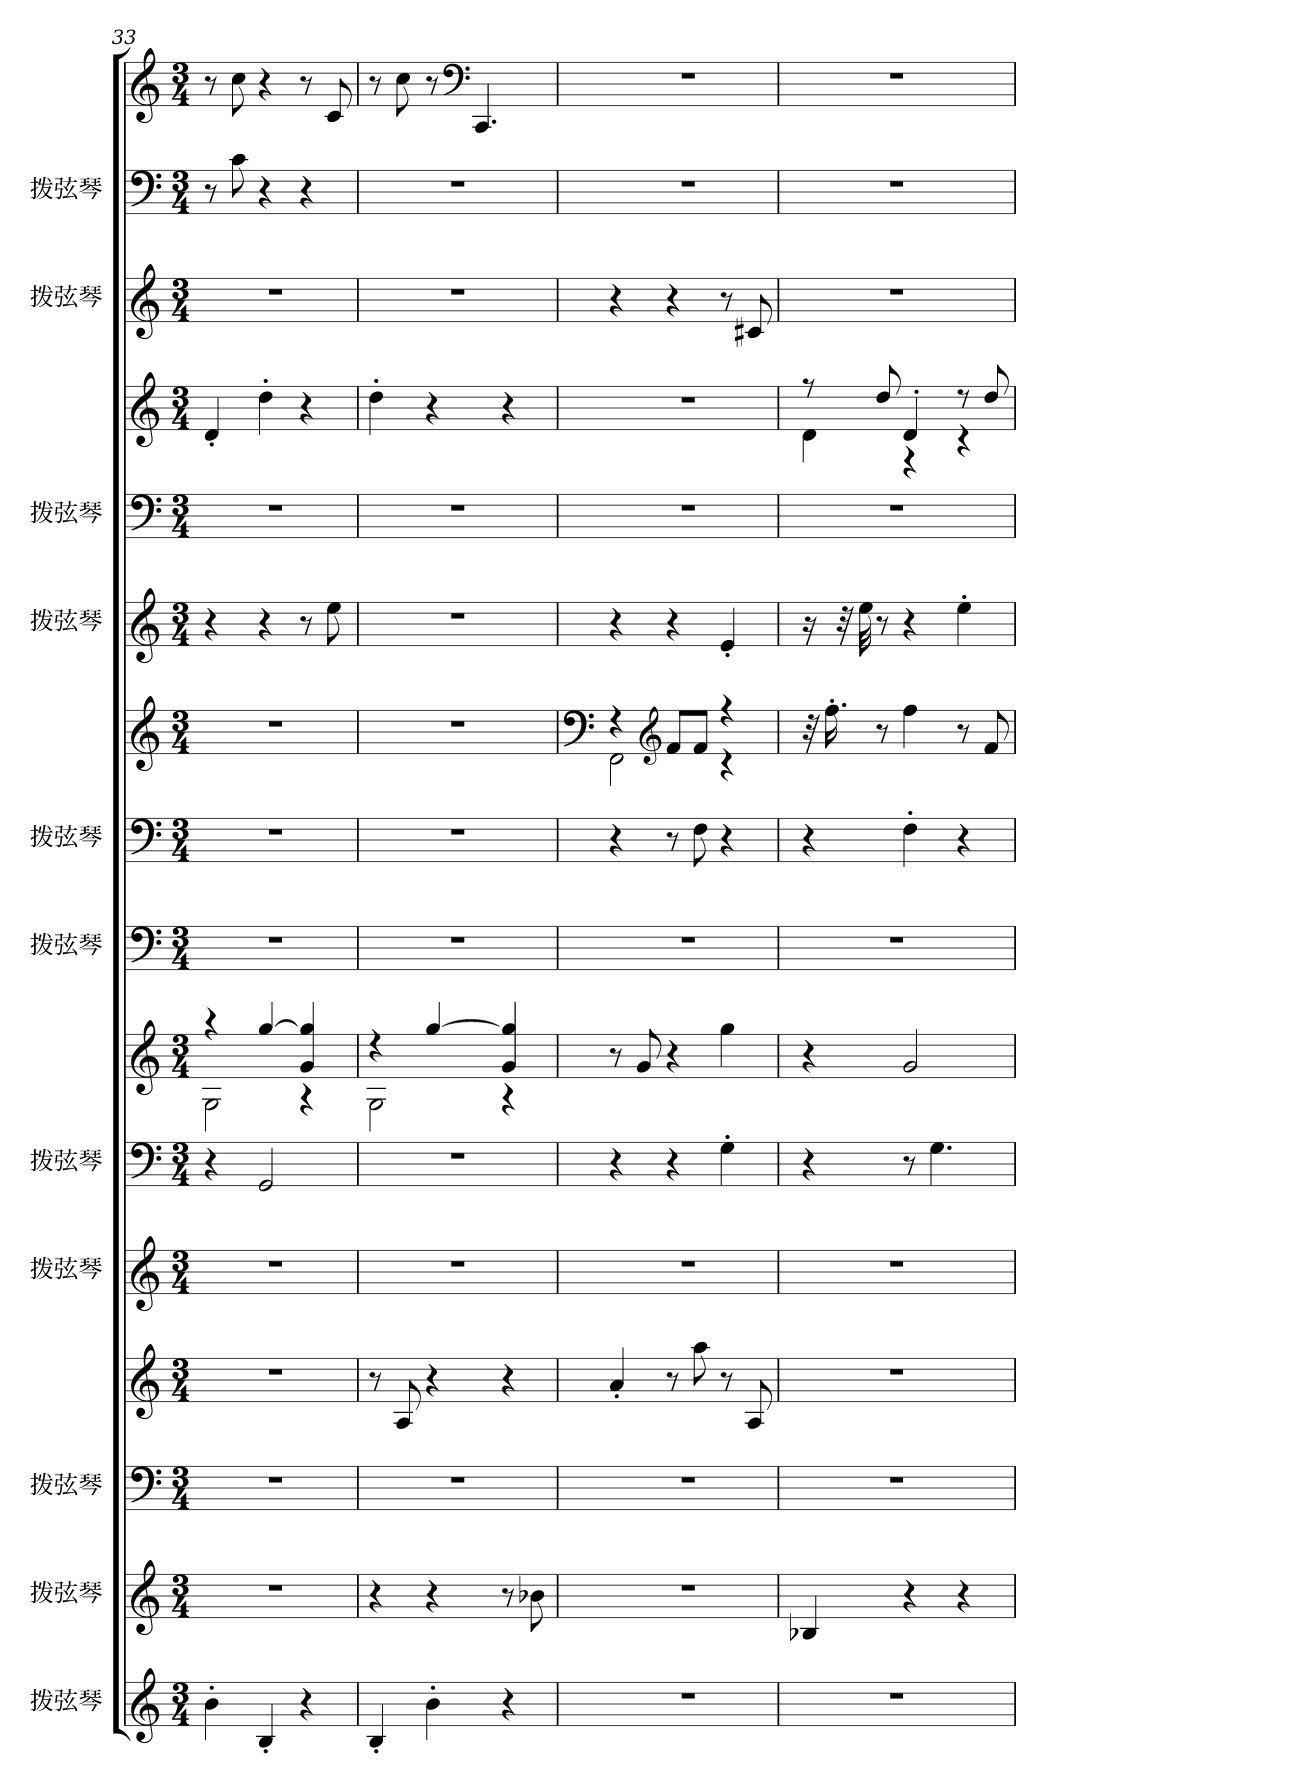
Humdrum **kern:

**kern	**kern	**kern	**kern	**kern	**kern	**kern	**kern	**kern	**kern	**kern	**kern	**kern	**kern	**kern	**kern
*part11	*part10	*part9	*part9	*part8	*part7	*part7	*part6	*part5	*part5	*part4	*part3	*part3	*part2	*part1	*part1
*staff16	*staff15	*staff14	*staff13	*staff12	*staff11	*staff10	*staff9	*staff8	*staff7	*staff6	*staff5	*staff4	*staff3	*staff2	*staff1
*I"拨弦琴	*I"拨弦琴	*I"拨弦琴	*	*I"拨弦琴	*I"拨弦琴	*	*I"拨弦琴	*I"拨弦琴	*	*I"拨弦琴	*I"拨弦琴	*	*I"拨弦琴	*I"拨弦琴	*
*clefG2	*clefG2	*clefF4	*clefG2	*clefG2	*clefF4	*clefG2	*clefF4	*clefF4	*clefG2	*clefG2	*clefF4	*clefG2	*clefG2	*clefF4	*clefG2
*k[]	*k[]	*k[]	*k[]	*k[]	*k[]	*k[]	*k[]	*k[]	*k[]	*k[]	*k[]	*k[]	*k[]	*k[]	*k[]
*M3/4	*M3/4	*M3/4	*M3/4	*M3/4	*M3/4	*M3/4	*M3/4	*M3/4	*M3/4	*M3/4	*M3/4	*M3/4	*M3/4	*M3/4	*M3/4
=33	=33	=33	=33	=33	=33	=33	=33	=33	=33	=33	=33	=33	=33	=33	=33
*	*	*	*	*	*	*^	*	*	*	*	*	*	*	*	*
4b'\	2.r	2.r	2.r	2.r	4r	4r	2G\	2.r	2.r	2.r	4r	2.r	4d'/	2.r	8r	8r
.	.	.	.	.	.	.	.	.	.	.	.	.	.	.	8c\	8cc\
4B'/	.	.	.	.	2GG/	[4gg/	.	.	.	.	4r	.	4dd'\	.	4r	4r
4r	.	.	.	.	.	4g/ 4gg/]	4r	.	.	.	8r	.	4r	.	4r	8r
.	.	.	.	.	.	.	.	.	.	.	8ee\	.	.	.	.	8c/
=34	=34	=34	=34	=34	=34	=34	=34	=34	=34	=34	=34	=34	=34	=34	=34	=34
4B'/	4r	2.r	8r	2.r	2.r	4r	2G\	2.r	2.r	2.r	2.r	2.r	4dd'\	2.r	2.r	8r
.	.	.	8A/	.	.	.	.	.	.	.	.	.	.	.	.	8cc\
4b'\	4r	.	4r	.	.	[4gg/	.	.	.	.	.	.	4r	.	.	8r
*	*	*	*	*	*	*	*	*	*	*	*	*	*	*	*	*clefF4
.	.	.	.	.	.	.	.	.	.	.	.	.	.	.	.	4.CC/
4r	8r	.	4r	.	.	4g/ 4gg/]	4r	.	.	.	.	.	4r	.	.	.
.	8b-X\	.	.	.	.	.	.	.	.	.	.	.	.	.	.	.
*	*	*	*	*	*	*v	*v	*	*	*	*	*	*	*	*	*
=35	=35	=35	=35	=35	=35	=35	=35	=35	=35	=35	=35	=35	=35	=35	=35
*	*	*	*	*	*	*	*	*	*clefF4	*	*	*	*	*	*
*	*	*	*	*	*	*	*	*	*^	*	*	*	*	*	*
2.r	2.r	2.r	4a'/	2.r	4r	8r	2.r	4r	4r	2FF\	4r	2.r	2.r	4r	2.r	2.r
.	.	.	.	.	.	8g/	.	.	.	.	.	.	.	.	.	.
*	*	*	*	*	*	*	*	*	*clefG2	*	*	*	*	*	*	*
.	.	.	8r	.	4r	4r	.	8r	8f/L	.	4r	.	.	4r	.	.
.	.	.	8aa\	.	.	.	.	8F\	8f/J	.	.	.	.	.	.	.
.	.	.	8r	.	4G'\	4gg\	.	4r	4r	4r	4e'/	.	.	8r	.	.
.	.	.	8A/	.	.	.	.	.	.	.	.	.	.	8c#X/	.	.
*	*	*	*	*	*	*	*	*	*v	*v	*	*	*	*	*	*
=36	=36	=36	=36	=36	=36	=36	=36	=36	=36	=36	=36	=36	=36	=36	=36
*	*	*	*	*	*	*	*	*	*	*	*	*^	*	*	*
2.r	4B-X/	2.r	2.r	2.r	4r	4r	2.r	4r	32r	16r	2.r	8r	4d\	2.r	2.r	2.r
.	.	.	.	.	.	.	.	.	16.ff'\	.	.	.	.	.	.	.
.	.	.	.	.	.	.	.	.	.	32r	.	.	.	.	.	.
.	.	.	.	.	.	.	.	.	.	32ee\	.	.	.	.	.	.
.	.	.	.	.	.	.	.	.	8r	8r	.	8dd/	.	.	.	.
.	4r	.	.	.	8r	2g/	.	4F'\	4ff\	4r	.	4d'/	4r	.	.	.
.	.	.	.	.	4.G\	.	.	.	.	.	.	.	.	.	.	.
.	4r	.	.	.	.	.	.	4r	8r	4ee'\	.	8r	4r	.	.	.
.	.	.	.	.	.	.	.	.	8f/	.	.	8dd/	.	.	.	.
*	*	*	*	*	*	*	*	*	*	*	*	*v	*v	*	*	*
=	=	=	=	=	=	=	=	=	=	=	=	=	=	=	=
*-	*-	*-	*-	*-	*-	*-	*-	*-	*-	*-	*-	*-	*-	*-	*-
